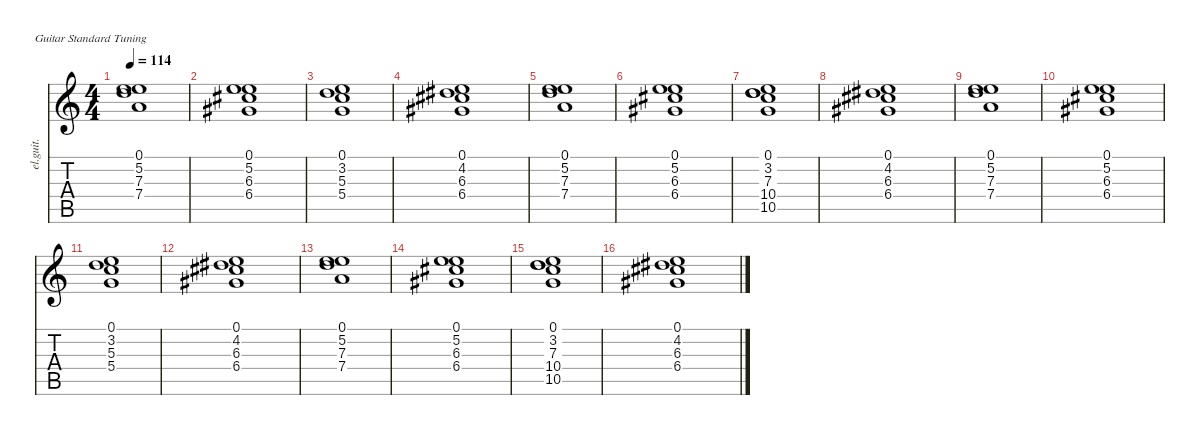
\defaultSystemsLayout 4
\hideDynamics
\bracketExtendMode nobrackets
\otherSystemsTrackNameOrientation horizontal
\track ("Clean Guitar" "el.guit.") {instrument electricguitarclean}
\staff {score tabs}
\tuning (E4 B3 G3 D3 A2 E2)
\ts (4 4)
\tempo 114
\clef g2
\ks c
(0.1 5.2 7.3 7.4).1{dy fff} |
(0.1 5.2 6.3{acc #} 6.4{acc #}).1 |
(0.1 3.2 5.3 5.4).1 |
(0.1 4.2{acc #} 6.3{acc #} 6.4{acc #}).1 |
(0.1 5.2 7.3 7.4).1 |
(0.1 5.2 6.3{acc #} 6.4{acc #}).1 |
(0.1 3.2 7.3 10.4 10.5).1 |
(0.1 4.2{acc #} 6.3{acc #} 6.4{acc #}).1 |
(0.1 5.2 7.3 7.4).1 |
(0.1 5.2 6.3{acc #} 6.4{acc #}).1 |
(0.1 3.2 5.3 5.4).1 |
(0.1 4.2{acc #} 6.3{acc #} 6.4{acc #}).1 |
(0.1 5.2 7.3 7.4).1 |
(0.1 5.2 6.3{acc #} 6.4{acc #}).1 |
(0.1 3.2 7.3 10.4 10.5).1 |
(0.1 4.2{acc #} 6.3{acc #} 6.4{acc #}).1
